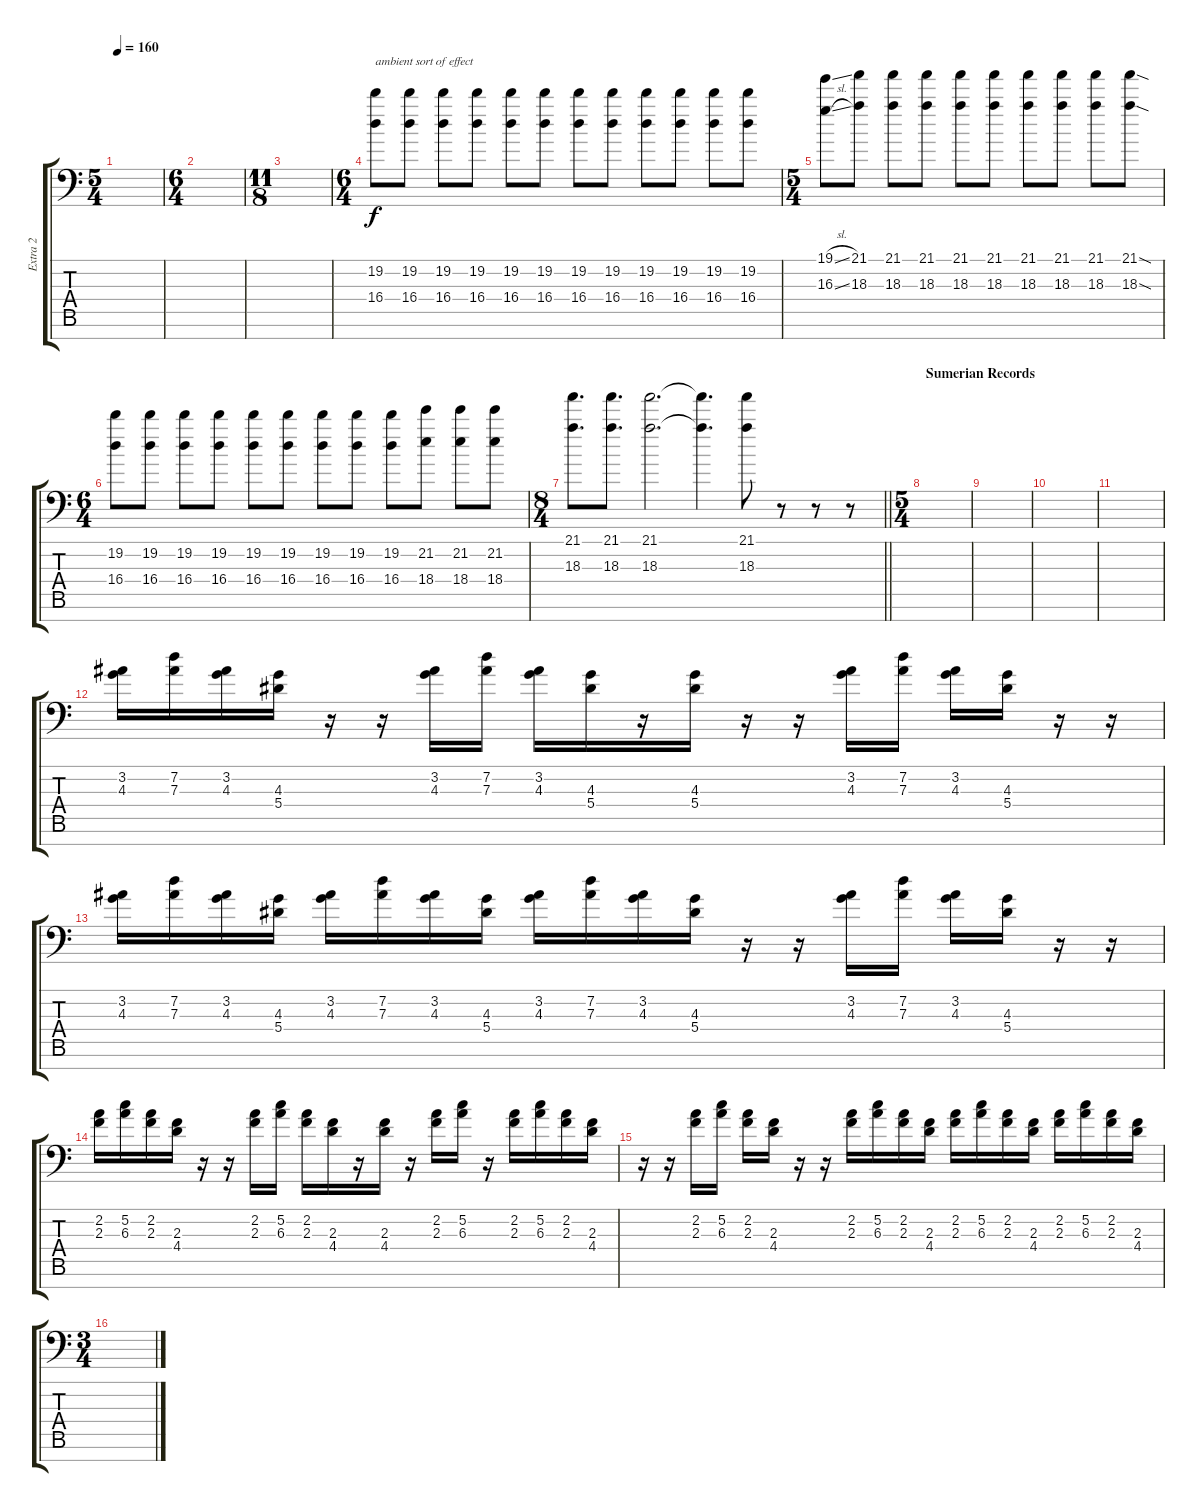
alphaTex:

\track ("Extra 2" "Extra 2") {instrument overdrivenguitar}
\staff {score tabs}
\tuning (C4 G3 Eb3 Bb2 F2 C2 G1) {hide}
\ts (5 4)
\tempo 160
\clef f4
\ks c
|
\ts (6 4)
|
\ts (11 8)
|
\ts (6 4)
(19.2 16.4).8{txt "ambient sort of effect" volume 14} (19.2 16.4).8 (19.2 16.4).8 (19.2 16.4).8 (19.2 16.4).8 (19.2 16.4).8 (19.2 16.4).8 (19.2 16.4).8 (19.2 16.4).8 (19.2 16.4).8 (19.2 16.4).8 (19.2 16.4).8 |
\ts (5 4)
(19.1{sl} 16.3{sl}).8 (21.1 18.3).8 (21.1 18.3).8 (21.1 18.3).8 (21.1 18.3).8 (21.1 18.3).8 (21.1 18.3).8 (21.1 18.3).8 (21.1 18.3).8 (21.1{sod} 18.3{sod}).8 |
\ts (6 4)
(19.2 16.4).8 (19.2 16.4).8 (19.2 16.4).8 (19.2 16.4).8 (19.2 16.4).8 (19.2 16.4).8 (19.2 16.4).8 (19.2 16.4).8 (19.2 16.4).8 (21.2 18.4).8 (21.2 18.4).8 (21.2 18.4).8 |
\ts (8 4)
\barLineRight lightlight
(21.1 18.3).8{d} (21.1 18.3).8{d} (21.1 18.3).2{d} (21.1{t} 18.3{t}).4{d} (21.1 18.3).8 r.8 r.8 r.8 |
\ts (5 4)
\section ("" "Sumerian Records")
|
|
|
|
(3.2 4.3).16{volume 16 instrument distortionguitar} (7.2 7.3).16 (3.2 4.3).16 (4.3 5.4).16 r.16 r.16 (3.2 4.3).16 (7.2 7.3).16 (3.2 4.3).16 (4.3 5.4).16 r.16 (4.3 5.4).16 r.16 r.16 (3.2 4.3).16 (7.2 7.3).16 (3.2 4.3).16 (4.3 5.4).16 r.16 r.16 |
(3.2 4.3).16 (7.2 7.3).16 (3.2 4.3).16 (4.3 5.4).16 (3.2 4.3).16 (7.2 7.3).16 (3.2 4.3).16 (4.3 5.4).16 (3.2 4.3).16 (7.2 7.3).16 (3.2 4.3).16 (4.3 5.4).16 r.16 r.16 (3.2 4.3).16 (7.2 7.3).16 (3.2 4.3).16 (4.3 5.4).16 r.16 r.16 |
(2.2 2.3).16 (5.2 6.3).16 (2.2 2.3).16 (2.3 4.4).16 r.16 r.16 (2.2 2.3).16 (5.2 6.3).16 (2.2 2.3).16 (2.3 4.4).16 r.16 (2.3 4.4).16 r.16 (2.2 2.3).16 (5.2 6.3).16 r.16 (2.2 2.3).16 (5.2 6.3).16 (2.2 2.3).16 (2.3 4.4).16 |
r.16 r.16 (2.2 2.3).16 (5.2 6.3).16 (2.2 2.3).16 (2.3 4.4).16 r.16 r.16 (2.2 2.3).16 (5.2 6.3).16 (2.2 2.3).16 (2.3 4.4).16 (2.2 2.3).16 (5.2 6.3).16 (2.2 2.3).16 (2.3 4.4).16 (2.2 2.3).16 (5.2 6.3).16 (2.2 2.3).16 (2.3 4.4).16 |
\ts (3 4)
